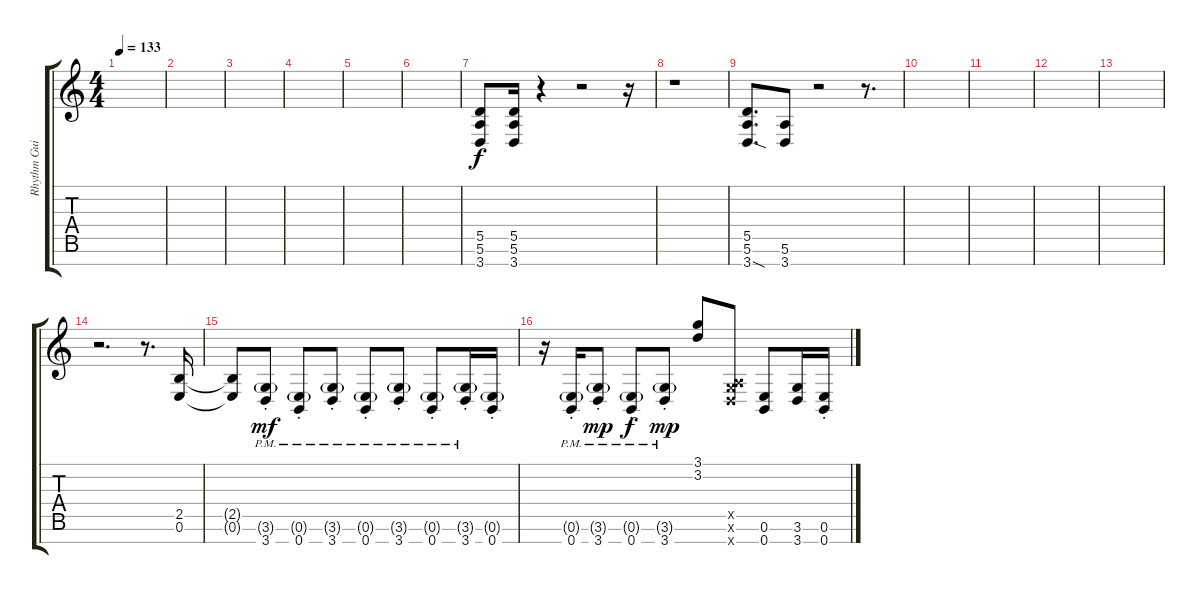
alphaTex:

\track ("Rhythm Guitar" "Rhythm Gui") {instrument overdrivenguitar}
\staff {score tabs}
\tuning (E4 B3 G3 D3 A2 E2 B1) {hide}
\ts (4 4)
\tempo 133
\clef g2
\ks c
|
|
|
|
|
|
(5.5 5.6 3.7).8 (5.5 5.6 3.7).16 r.4 r.2 r.16 |
r.1 |
(5.5 5.6 3.7{sod}).8{d} (5.6 3.7).8 r.2 r.8{d} |
|
|
|
|
r.2{d} r.8{d} (2.5 0.6).16 |
(2.5{t} 0.6{t}).8 (3.6{g st} 3.7{pm st}).8{dy mf} (0.6{g pm st} 0.7{pm st}).8 (3.6{g st} 3.7{pm st}).8 (0.6{g pm st} 0.7{st}).8 (3.6{g pm st} 3.7{st}).8 (0.6{g pm st} 0.7{pm st}).8 (3.6{g st} 3.7{pm st}).16 (0.6{g st} 0.7{st}).16 |
r.16 (0.6{g pm st} 0.7{st}).16 (3.6{g st} 3.7{pm st}).8{dy mp} (0.6{g pm st} 0.7{pm st}).8{dy f} (3.6{g st} 3.7{pm st}).8{dy mp} (3.1 3.2).8 (0.5{x} 3.6{x} 3.7{x}).8 (0.6 0.7).8 (3.6 3.7).16 (0.6{st} 0.7{st}).16
